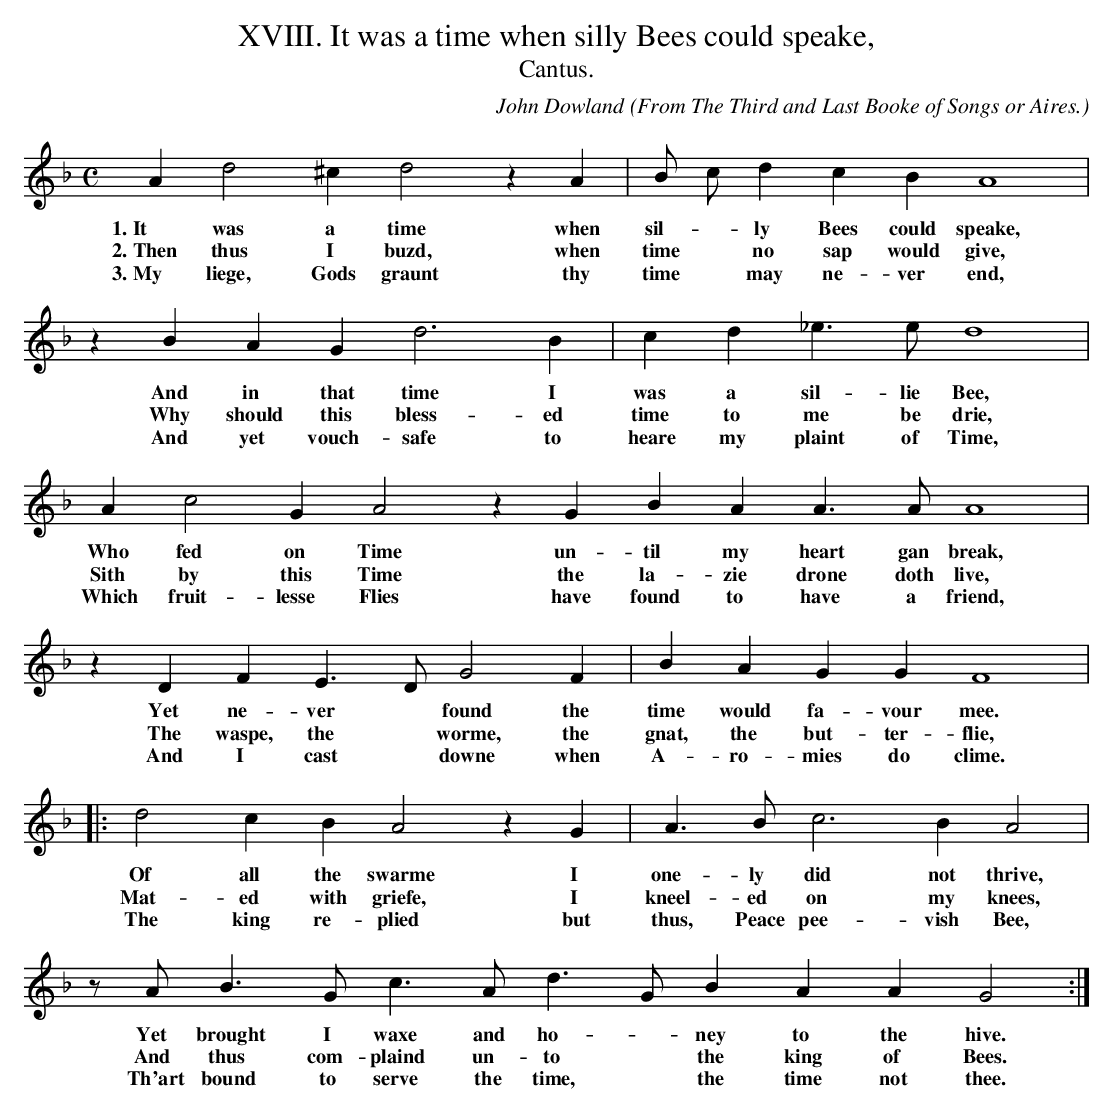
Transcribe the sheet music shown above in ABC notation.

X:1
T:XVIII. It was a time when silly Bees could speake,
T:Cantus.
C: John Dowland
O: From The Third and Last Booke of Songs or Aires.
O: Newly composed to sing to the Lute, Orpharion, or viols,
O: and a dialogue for a base and meane Lute with five voices to sing thereto.
M:C
L:1/4
K:G dor
A d2 ^c d2 z A | B/ c/ d c B A4 |
w: 1.~It was a time when sil- * ly Bees could speake,
w: 2.~Then thus I buzd, when time * no sap would give,
w: 3.~My liege, Gods graunt thy time * may ne- ver end,
z B A G d3 B | c d _e > e d4 |
w: And in that time I was a sil- lie Bee,
w: Why should this bless- ed time to me be drie,
w: And yet vouch- safe to heare my plaint of Time,
A c2 G A2 z  G B A A > A A4 |
w: Who fed on Time un- til my heart gan break,
w: Sith by this Time the la- zie drone doth live,
w: Which fruit- lesse Flies have found to have a friend,
z D F E > D G2 F | B A G G F4 |
w: Yet ne- ver * found the time would fa- vour mee.
w: The waspe, the * worme, the gnat, the but- ter- flie,
w: And I cast * downe when A- ro- mies do clime.
|: d2 c B A2 z G | A > B c3 B A2 |
w: Of all the swarme I one- ly did not thrive,
w: Mat- ed with griefe, I kneel- ed on my knees,
w: The king re- plied but thus, Peace pee- vish Bee,
z/ A/  B > G c > A d > G B A A G2 :|
w: Yet brought I waxe and ho- * ney to the hive.
w: And thus com- plaind un- to * the king of Bees.
w: Th'art bound to serve the time, * the time not thee.
